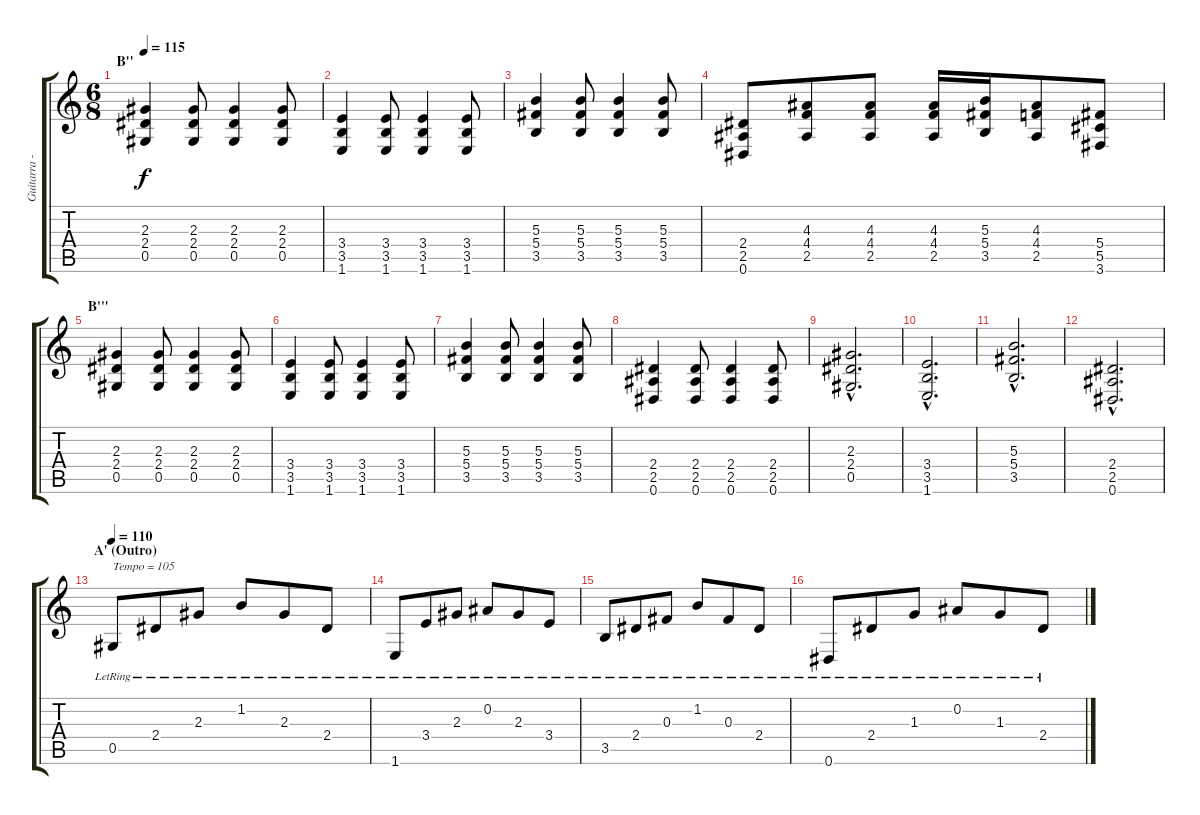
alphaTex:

\track ("Guitarra - Daron Malakian" "Guitarra -") {instrument electricguitarclean}
\staff {score tabs}
\tuning (Eb4 Bb3 Gb3 Db3 Ab2 Eb2) {hide}
\ts (6 8)
\section ("" "B''")
\tempo 115
\clef g2
\ks c
(2.3 2.4 0.5).4{dy f} (2.3 2.4 0.5).8 (2.3 2.4 0.5).4 (2.3 2.4 0.5).8 |
(3.4 3.5 1.6).4 (3.4 3.5 1.6).8 (3.4 3.5 1.6).4 (3.4 3.5 1.6).8 |
(5.3 5.4 3.5).4 (5.3 5.4 3.5).8 (5.3 5.4 3.5).4 (5.3 5.4 3.5).8 |
(2.4 2.5 0.6).8 (4.3 4.4 2.5).8 (4.3 4.4 2.5).8 (4.3 4.4 2.5).16 (5.3 5.4 3.5).16 (4.3 4.4 2.5).8 (5.4 5.5 3.6).8 |
\section ("" "B'''")
(2.3 2.4 0.5).4 (2.3 2.4 0.5).8 (2.3 2.4 0.5).4 (2.3 2.4 0.5).8 |
(3.4 3.5 1.6).4 (3.4 3.5 1.6).8 (3.4 3.5 1.6).4 (3.4 3.5 1.6).8 |
(5.3 5.4 3.5).4 (5.3 5.4 3.5).8 (5.3 5.4 3.5).4 (5.3 5.4 3.5).8 |
(2.4 2.5 0.6).4 (2.4 2.5 0.6).8 (2.4 2.5 0.6).4 (2.4 2.5 0.6).8 |
(2.3{hac} 2.4{hac} 0.5{hac}).2{d} |
(3.4{hac} 3.5{hac} 1.6{hac}).2{d} |
(5.3{hac} 5.4{hac} 3.5{hac}).2{d} |
(2.4{hac} 2.5{hac} 0.6{hac}).2{d} |
\section ("" "A' (Outro)")
\tempo 105
\tempo 110
0.5{lr}.8{txt "Tempo = 105 " instrument electricguitarclean} 2.4{lr}.8 2.3{lr}.8 1.2{lr}.8 2.3{lr}.8 2.4{lr}.8 |
1.6{lr}.8 3.4{lr}.8 2.3{lr}.8 0.2{lr}.8 2.3{lr}.8 3.4{lr}.8 |
3.5{lr}.8 2.4{lr}.8 0.3{lr}.8 1.2{lr}.8 0.3{lr}.8 2.4{lr}.8 |
0.6{lr}.8 2.4{lr}.8 1.3{lr}.8 0.2{lr}.8 1.3{lr}.8 2.4{lr}.8
